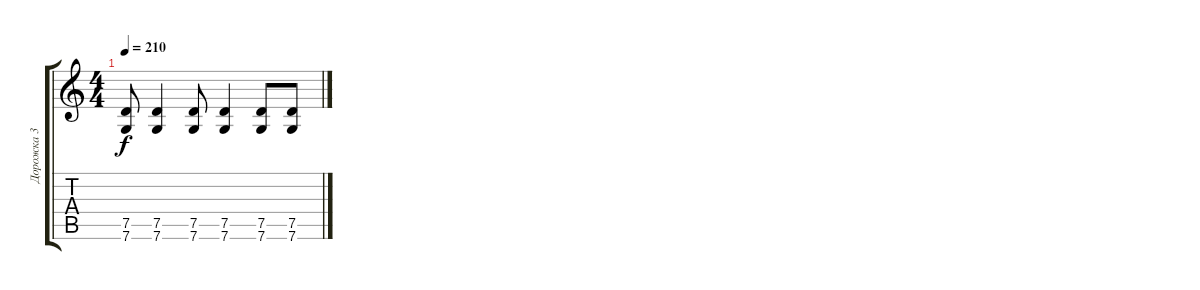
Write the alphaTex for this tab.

\track ("Дорожка 3" "Дорожка 3") {instrument distortionguitar}
\staff {score tabs}
\tuning (D4 A3 F3 C3 G2 C2) {hide}
\ts (4 4)
\tempo 210
\clef g2
\ks c
(7.5 7.6).8{dy f} (7.5 7.6).4 (7.5 7.6).8 (7.5 7.6).4 (7.5 7.6).8 (7.5 7.6).8
